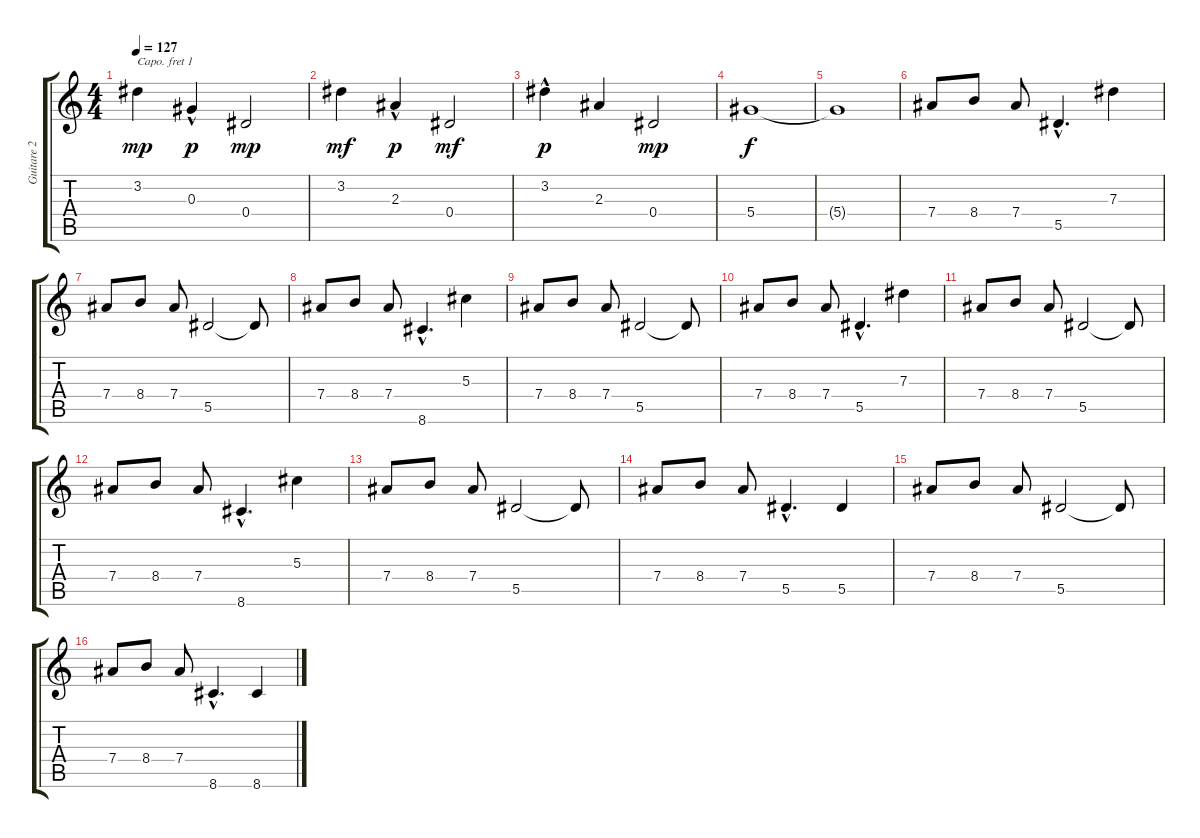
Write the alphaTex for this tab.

\track ("Guitare 2" "Guitare 2") {instrument overdrivenguitar}
\staff {score tabs}
\capo 1
\tuning (E4 B3 G3 D3 A2 E2) {hide}
\ts (4 4)
\tempo 127
\clef g2
\ks c
3.2.4{dy mp} 0.3{hac}.4{dy p} 0.4.2{dy mp} |
3.2.4{dy mf} 2.3{hac}.4{dy p} 0.4.2{dy mf} |
3.2{hac}.4{dy p} 2.3.4 0.4.2{dy mp} |
5.4.1{dy f} |
5.4{t}.1 |
7.4.8 8.4.8 7.4.8 5.5{hac}.4{d} 7.3.4 |
7.4.8 8.4.8 7.4.8 5.5.2 5.5{t}.8 |
7.4.8 8.4.8 7.4.8 8.6{hac}.4{d} 5.3.4 |
7.4.8 8.4.8 7.4.8 5.5.2 5.5{t}.8 |
7.4.8 8.4.8 7.4.8 5.5{hac}.4{d} 7.3.4 |
7.4.8 8.4.8 7.4.8 5.5.2 5.5{t}.8 |
7.4.8 8.4.8 7.4.8 8.6{hac}.4{d} 5.3.4 |
7.4.8 8.4.8 7.4.8 5.5.2 5.5{t}.8 |
7.4.8 8.4.8 7.4.8 5.5{hac}.4{d} 5.5.4 |
7.4.8 8.4.8 7.4.8 5.5.2 5.5{t}.8 |
7.4.8 8.4.8 7.4.8 8.6{hac}.4{d} 8.6.4
